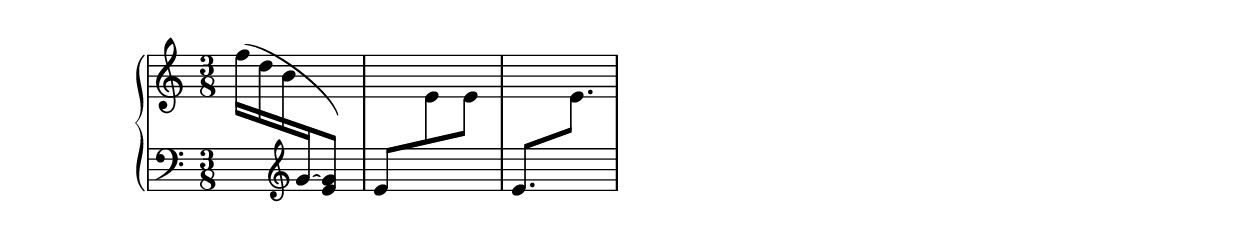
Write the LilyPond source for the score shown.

\version "2.19.21"
\header {
    texidoc = "Cross staff  (kneed) beams do not cause extreme slopes."
}

\layout { ragged-right = ##t}

\context PianoStaff <<
  \new Staff = "up"
  \relative <<
    {
      \stemDown
      f''16( d b \change Staff = down \stemUp
      \clef treble g ~ < g e>8)
      
      e[ \change Staff = up
	 \stemDown
	 e e]
      \change Staff = down
      \stemUp
      e8.[
	\change Staff = up
	\stemDown
	e8.]
      
    } \\
  >>
  \new Staff = "down" {
    \time 3/8 \clef bass s4.*3 }
>>

